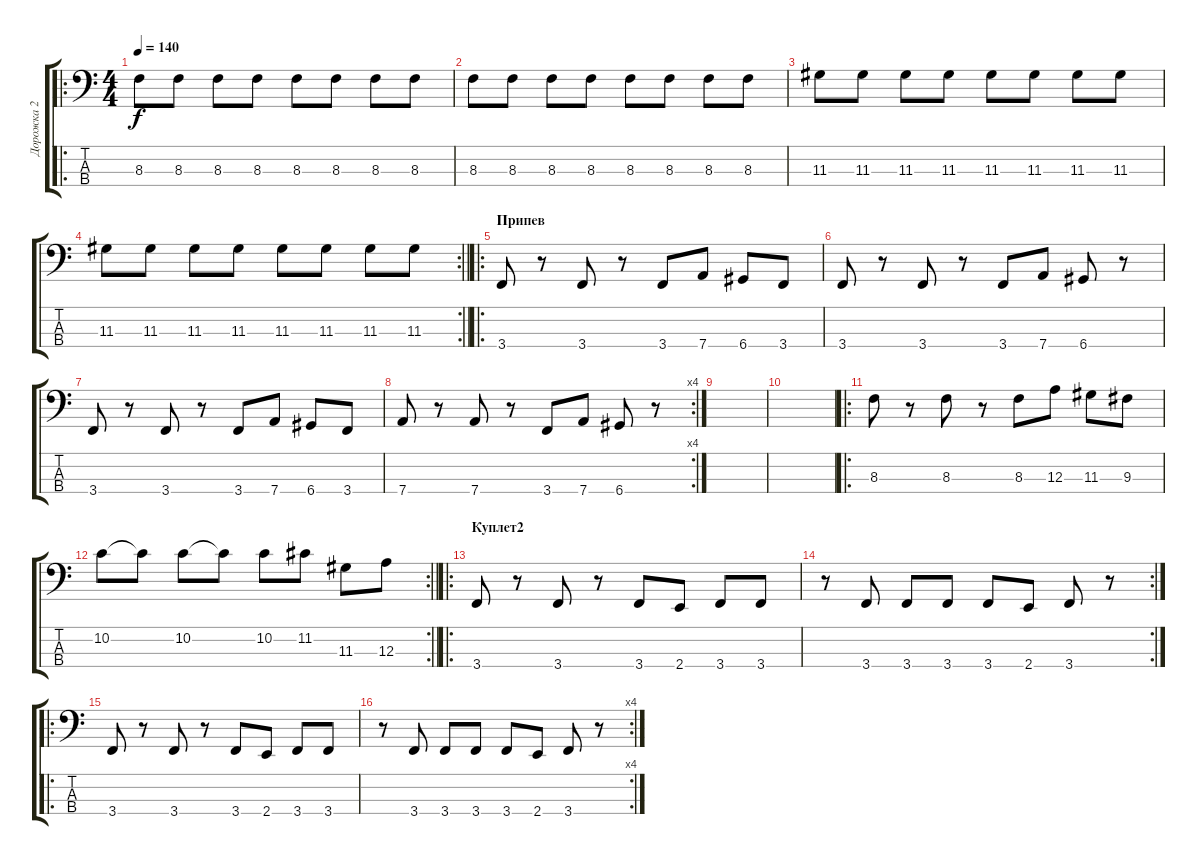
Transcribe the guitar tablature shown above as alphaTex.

\track ("Дорожка 2" "Дорожка 2") {instrument electricbasspick}
\staff {score tabs}
\tuning (G2 D2 A1 D1) {hide}
\ro
\ts (4 4)
\tempo 140
\clef f4
\ks c
8.3.8{dy f} 8.3.8 8.3.8 8.3.8 8.3.8 8.3.8 8.3.8 8.3.8 |
8.3.8 8.3.8 8.3.8 8.3.8 8.3.8 8.3.8 8.3.8 8.3.8 |
11.3.8 11.3.8 11.3.8 11.3.8 11.3.8 11.3.8 11.3.8 11.3.8 |
\rc 2
\barLineRight lightlight
11.3.8 11.3.8 11.3.8 11.3.8 11.3.8 11.3.8 11.3.8 11.3.8 |
\ro
\section ("" "Припев")
3.4.8 r.8 3.4.8 r.8 3.4.8 7.4.8 6.4.8 3.4.8 |
3.4.8 r.8 3.4.8 r.8 3.4.8 7.4.8 6.4.8 r.8 |
3.4.8 r.8 3.4.8 r.8 3.4.8 7.4.8 6.4.8 3.4.8 |
\rc 4
7.4.8 r.8 7.4.8 r.8 3.4.8 7.4.8 6.4.8 r.8 |
|
|
\ro
8.3.8 r.8 8.3.8 r.8 8.3.8 12.3.8 11.3.8 9.3.8 |
\rc 2
\barLineRight lightlight
10.2.8 10.2{t}.8 10.2.8 10.2{t}.8 10.2.8 11.2.8 11.3.8 12.3.8 |
\ro
\section ("" "Куплет2")
3.4.8 r.8 3.4.8 r.8 3.4.8 2.4.8 3.4.8 3.4.8 |
\rc 2
r.8 3.4.8 3.4.8 3.4.8 3.4.8 2.4.8 3.4.8 r.8 |
\ro
3.4.8 r.8 3.4.8 r.8 3.4.8 2.4.8 3.4.8 3.4.8 |
\rc 4
r.8 3.4.8 3.4.8 3.4.8 3.4.8 2.4.8 3.4.8 r.8
